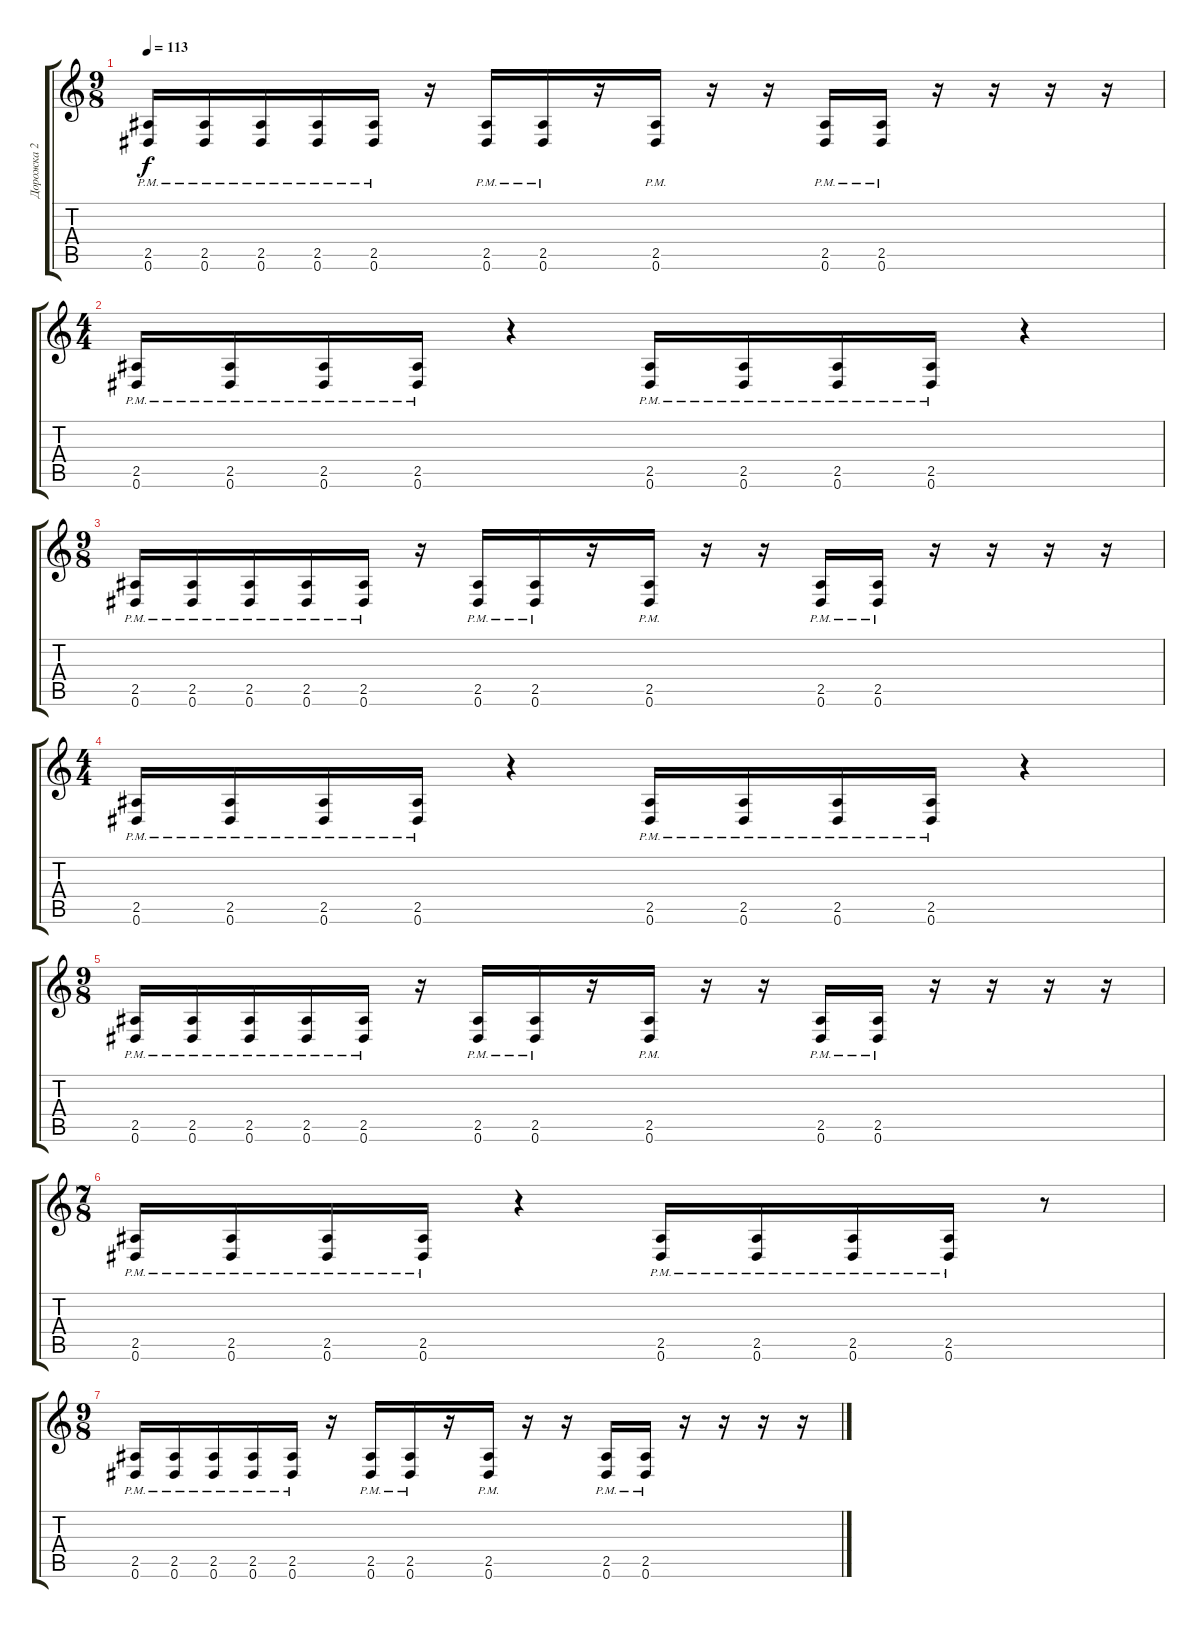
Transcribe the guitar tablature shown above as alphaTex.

\track ("Дорожка 2" "Дорожка 2") {instrument overdrivenguitar}
\staff {score tabs}
\tuning (Eb4 Bb3 Gb3 Db3 Ab2 Eb2) {hide}
\ts (9 8)
\tempo 113
\clef g2
\ks c
(2.5{pm} 0.6{pm}).16{dy f} (2.5{pm} 0.6{pm}).16 (2.5{pm} 0.6{pm}).16 (2.5{pm} 0.6{pm}).16 (2.5{pm} 0.6{pm}).16 r.16 (2.5{pm} 0.6{pm}).16 (2.5{pm} 0.6{pm}).16 r.16 (2.5{pm} 0.6{pm}).16 r.16 r.16 (2.5{pm} 0.6{pm}).16 (2.5{pm} 0.6{pm}).16 r.16 r.16 r.16 r.16 |
\ts (4 4)
(2.5{pm} 0.6{pm}).16 (2.5{pm} 0.6{pm}).16 (2.5{pm} 0.6{pm}).16 (2.5{pm} 0.6{pm}).16 r.4 (2.5{pm} 0.6{pm}).16 (2.5{pm} 0.6{pm}).16 (2.5{pm} 0.6{pm}).16 (2.5{pm} 0.6{pm}).16 r.4 |
\ts (9 8)
(2.5{pm} 0.6{pm}).16 (2.5{pm} 0.6{pm}).16 (2.5{pm} 0.6{pm}).16 (2.5{pm} 0.6{pm}).16 (2.5{pm} 0.6{pm}).16 r.16 (2.5{pm} 0.6{pm}).16 (2.5{pm} 0.6{pm}).16 r.16 (2.5{pm} 0.6{pm}).16 r.16 r.16 (2.5{pm} 0.6{pm}).16 (2.5{pm} 0.6{pm}).16 r.16 r.16 r.16 r.16 |
\ts (4 4)
(2.5{pm} 0.6{pm}).16 (2.5{pm} 0.6{pm}).16 (2.5{pm} 0.6{pm}).16 (2.5{pm} 0.6{pm}).16 r.4 (2.5{pm} 0.6{pm}).16 (2.5{pm} 0.6{pm}).16 (2.5{pm} 0.6{pm}).16 (2.5{pm} 0.6{pm}).16 r.4 |
\ts (9 8)
(2.5{pm} 0.6{pm}).16 (2.5{pm} 0.6{pm}).16 (2.5{pm} 0.6{pm}).16 (2.5{pm} 0.6{pm}).16 (2.5{pm} 0.6{pm}).16 r.16 (2.5{pm} 0.6{pm}).16 (2.5{pm} 0.6{pm}).16 r.16 (2.5{pm} 0.6{pm}).16 r.16 r.16 (2.5{pm} 0.6{pm}).16 (2.5{pm} 0.6{pm}).16 r.16 r.16 r.16 r.16 |
\ts (7 8)
(2.5{pm} 0.6{pm}).16 (2.5{pm} 0.6{pm}).16 (2.5{pm} 0.6{pm}).16 (2.5{pm} 0.6{pm}).16 r.4 (2.5{pm} 0.6{pm}).16 (2.5{pm} 0.6{pm}).16 (2.5{pm} 0.6{pm}).16 (2.5{pm} 0.6{pm}).16 r.8 |
\ts (9 8)
(2.5{pm} 0.6{pm}).16 (2.5{pm} 0.6{pm}).16 (2.5{pm} 0.6{pm}).16 (2.5{pm} 0.6{pm}).16 (2.5{pm} 0.6{pm}).16 r.16 (2.5{pm} 0.6{pm}).16 (2.5{pm} 0.6{pm}).16 r.16 (2.5{pm} 0.6{pm}).16 r.16 r.16 (2.5{pm} 0.6{pm}).16 (2.5{pm} 0.6{pm}).16 r.16 r.16 r.16 r.16
